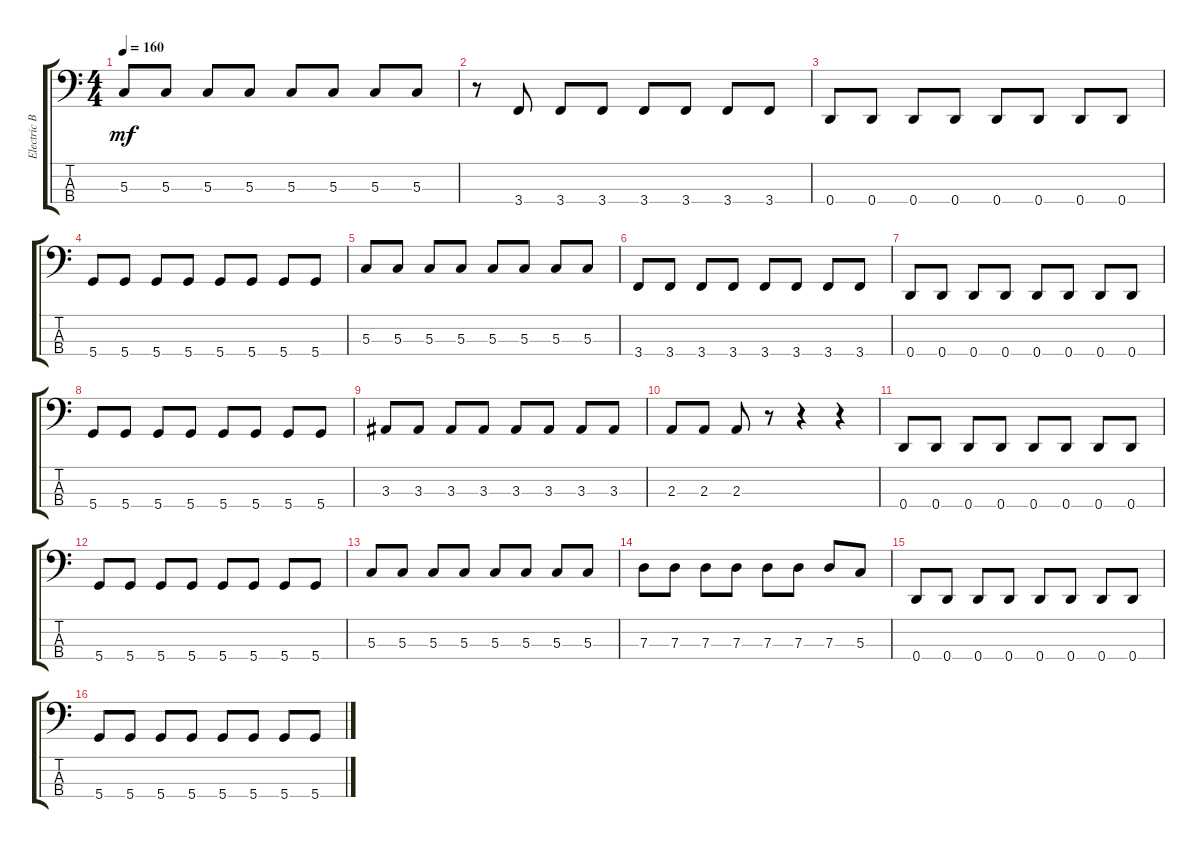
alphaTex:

\track ("Electric Bass" "Electric B") {instrument electricbassfinger}
\staff {score tabs}
\tuning (F2 C2 G1 D1) {hide}
\ts (4 4)
\tempo 160
\clef f4
\ks c
5.3.8{dy mf} 5.3.8 5.3.8 5.3.8 5.3.8 5.3.8 5.3.8 5.3.8 |
r.8 3.4.8 3.4.8 3.4.8 3.4.8 3.4.8 3.4.8 3.4.8 |
0.4.8 0.4.8 0.4.8 0.4.8 0.4.8 0.4.8 0.4.8 0.4.8 |
5.4.8 5.4.8 5.4.8 5.4.8 5.4.8 5.4.8 5.4.8 5.4.8 |
5.3.8 5.3.8 5.3.8 5.3.8 5.3.8 5.3.8 5.3.8 5.3.8 |
3.4.8 3.4.8 3.4.8 3.4.8 3.4.8 3.4.8 3.4.8 3.4.8 |
0.4.8 0.4.8 0.4.8 0.4.8 0.4.8 0.4.8 0.4.8 0.4.8 |
5.4.8 5.4.8 5.4.8 5.4.8 5.4.8 5.4.8 5.4.8 5.4.8 |
3.3.8 3.3.8 3.3.8 3.3.8 3.3.8 3.3.8 3.3.8 3.3.8 |
2.3.8 2.3.8 2.3.8 r.8 r.4 r.4 |
0.4.8 0.4.8 0.4.8 0.4.8 0.4.8 0.4.8 0.4.8 0.4.8 |
5.4.8 5.4.8 5.4.8 5.4.8 5.4.8 5.4.8 5.4.8 5.4.8 |
5.3.8 5.3.8 5.3.8 5.3.8 5.3.8 5.3.8 5.3.8 5.3.8 |
7.3.8 7.3.8 7.3.8 7.3.8 7.3.8 7.3.8 7.3.8 5.3.8 |
0.4.8 0.4.8 0.4.8 0.4.8 0.4.8 0.4.8 0.4.8 0.4.8 |
5.4.8 5.4.8 5.4.8 5.4.8 5.4.8 5.4.8 5.4.8 5.4.8
